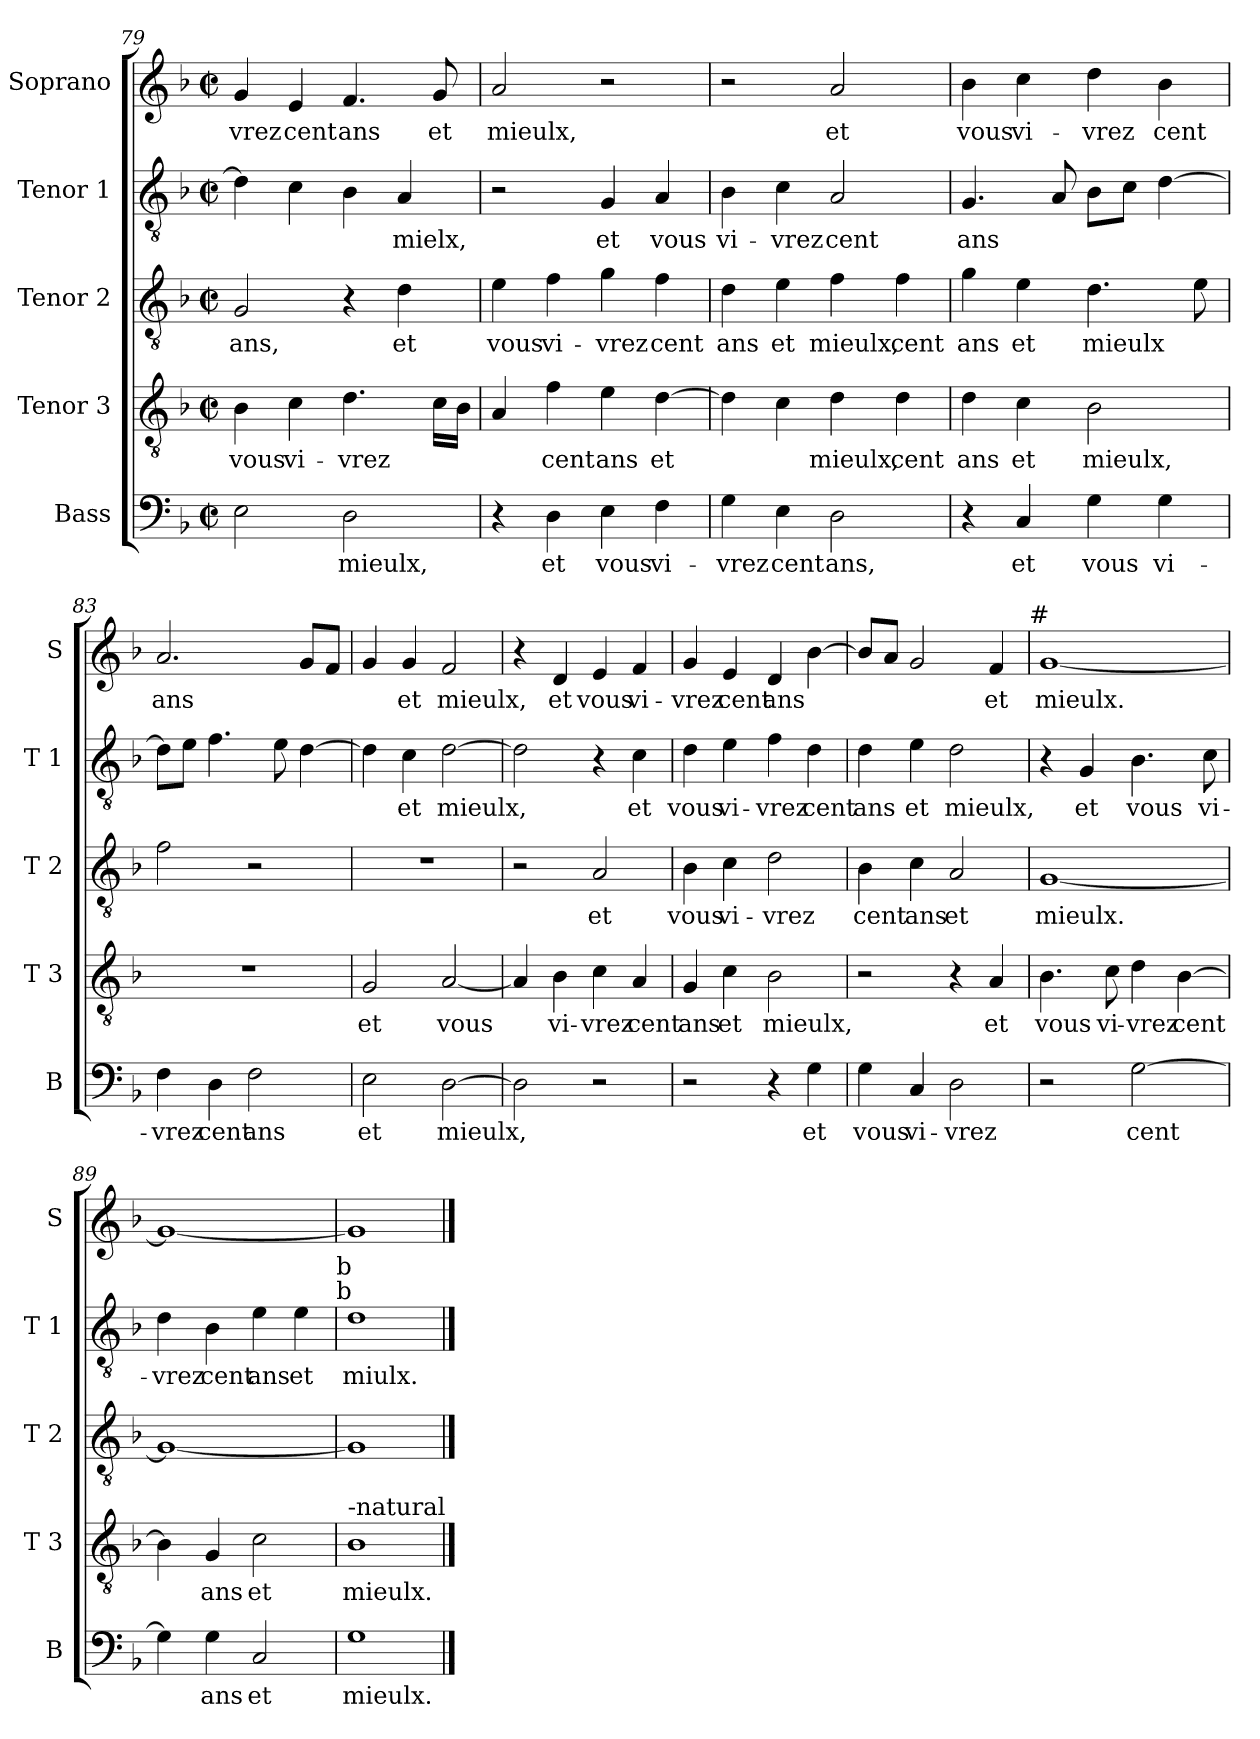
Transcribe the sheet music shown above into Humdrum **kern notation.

**kern	**text	**kern	**text	**kern	**text	**kern	**text	**kern	**text
*part5	*part5	*part4	*part4	*part3	*part3	*part2	*part2	*part1	*part1
*staff5	*staff5	*staff4	*staff4	*staff3	*staff3	*staff2	*staff2	*staff1	*staff1
*I"Bass	*	*I"Tenor 3	*	*I"Tenor 2	*	*I"Tenor 1	*	*I"Soprano	*
*I'B	*	*I'T 3	*	*I'T 2	*	*I'T 1	*	*I'S	*
*clefF4	*	*clefGv2	*	*clefGv2	*	*clefGv2	*	*clefG2	*
*k[b-]	*	*k[b-]	*	*k[b-]	*	*k[b-]	*	*k[b-]	*
*F:	*	*F:	*	*F:	*	*F:	*	*F:	*
*M2/2	*	*M2/2	*	*M2/2	*	*M2/2	*	*M2/2	*
*met(c|)	*	*met(c|)	*	*met(c|)	*	*met(c|)	*	*met(c|)	*
=79	=79	=79	=79	=79	=79	=79	=79	=79	=79
2E\	.	4B-\	vous	2G/	ans,	4d\]	.	4g/	-vrez
.	.	4c\	vi-	.	.	4c\	.	4e/	cent
2D\	mieulx,	4.d\	-vrez	4r	.	4B-\	.	4.f/	ans
.	.	.	.	4d\	et	4A/	mielx,	.	.
.	.	16c\LL	.	.	.	.	.	8g/	et
.	.	16B-\JJ	.	.	.	.	.	.	.
=80	=80	=80	=80	=80	=80	=80	=80	=80	=80
4r	.	4A/	.	4e\	vous	2r	.	2a/	mieulx,
4D\	et	4f\	cent	4f\	vi-	.	.	.	.
4E\	vous	4e\	ans	4g\	-vrez	4G/	et	2r	.
4F\	vi-	[4d\	et	4f\	cent	4A/	vous	.	.
=81	=81	=81	=81	=81	=81	=81	=81	=81	=81
4G\	-vrez	4d\]	.	4d\	ans	4B-\	vi-	2r	.
4E\	cent	4c\	.	4e\	et	4c\	-vrez	.	.
2D\	ans,	4d\	mieulx,	4f\	mieulx,	2A/	cent	2a/	et
.	.	4d\	cent	4f\	cent	.	.	.	.
=82	=82	=82	=82	=82	=82	=82	=82	=82	=82
4r	.	4d\	ans	4g\	ans	4.G/	ans	4b-\	vous
4C/	et	4c\	et	4e\	et	.	.	4cc\	vi-
.	.	.	.	.	.	8A/	.	.	.
4G\	vous	2B-\	mieulx,	4.d\	mieulx	8B-\L	.	4dd\	-vrez
.	.	.	.	.	.	8c\J	.	.	.
4G\	vi-	.	.	.	.	[4d\	.	4b-\	cent
.	.	.	.	8e\	.	.	.	.	.
=83	=83	=83	=83	=83	=83	=83	=83	=83	=83
4F\	-vrez	1r	.	2f\	.	8d\L]	.	2.a/	ans
.	.	.	.	.	.	8e\J	.	.	.
4D\	cent	.	.	.	.	4.f\	.	.	.
2F\	ans	.	.	2r	.	.	.	.	.
.	.	.	.	.	.	8e\	.	.	.
.	.	.	.	.	.	[4d\	.	8g/L	.
.	.	.	.	.	.	.	.	8f/J	.
!!LO:LB:g=z
=84	=84	=84	=84	=84	=84	=84	=84	=84	=84
2E\	et	2G/	et	1r	.	4d\]	.	4g/	.
.	.	.	.	.	.	4c\	et	4g/	et
[2D\	mieulx,	[2A/	vous	.	.	[2d\	mieulx,	2f/	mieulx,
=85	=85	=85	=85	=85	=85	=85	=85	=85	=85
2D\]	.	4A/]	.	2r	.	2d\]	.	4r	.
.	.	4B-\	vi-	.	.	.	.	4d/	et
2r	.	4c\	-vrez	2A/	et	4r	.	4e/	vous
.	.	4A/	cent	.	.	4c\	et	4f/	vi-
=86	=86	=86	=86	=86	=86	=86	=86	=86	=86
2r	.	4G/	ans	4B-\	vous	4d\	vous	4g/	-vrez
.	.	4c\	et	4c\	vi-	4e\	vi-	4e/	cent
4r	.	2B-\	mieulx,	2d\	-vrez	4f\	-vrez	4d/	ans
4G\	et	.	.	.	.	4d\	cent	[4b-\	.
=87	=87	=87	=87	=87	=87	=87	=87	=87	=87
4G\	vous	2r	.	4B-\	cent	4d\	ans	8b-/L]	.
.	.	.	.	.	.	.	.	8a/J	.
4C/	vi-	.	.	4c\	ans	4e\	et	2g/	.
2D\	-vrez	4r	.	2A/	et	2d\	mieulx,	.	.
.	.	4A/	et	.	.	.	.	4f/	et
!	!	!	!	!	!	!	!	!LO:TX:a:t=#	!
=88	=88	=88	=88	=88	=88	=88	=88	=88	=88
2r	.	4.B-\	vous	[1G	mieulx.	4r	.	[1g	mieulx.
.	.	.	.	.	.	4G/	et	.	.
.	.	8c\	vi-	.	.	.	.	.	.
[2G\	cent	4d\	-vrez	.	.	4.B-\	vous	.	.
.	.	[4B-\	cent	.	.	.	.	.	.
.	.	.	.	.	.	8c\	vi-	.	.
=89	=89	=89	=89	=89	=89	=89	=89	=89	=89
4G\]	.	4B-\]	.	1G_	.	4d\	-vrez	1g_	.
4G\	ans	4G/	ans	.	.	4B-\	cent	.	.
2C/	et	2c\	et	.	.	4e\	ans	.	.
.	.	.	.	.	.	4e\	et	.	.
!	!	!	!	!	!	!LO:TX:a:t=b	!	!	!
!	!	!	!	!	!	!LO:TX:a:t=b	!	!	!
=90	=90	=90	=90	=90	=90	=90	=90	=90	=90
!	!	!LO:TX:a:t=-natural	!	!	!	!	!	!	!
1G	mieulx.	1B-	mieulx.	1G]	.	1d	miulx.	1g]	.
==	==	==	==	==	==	==	==	==	==
*-	*-	*-	*-	*-	*-	*-	*-	*-	*-
